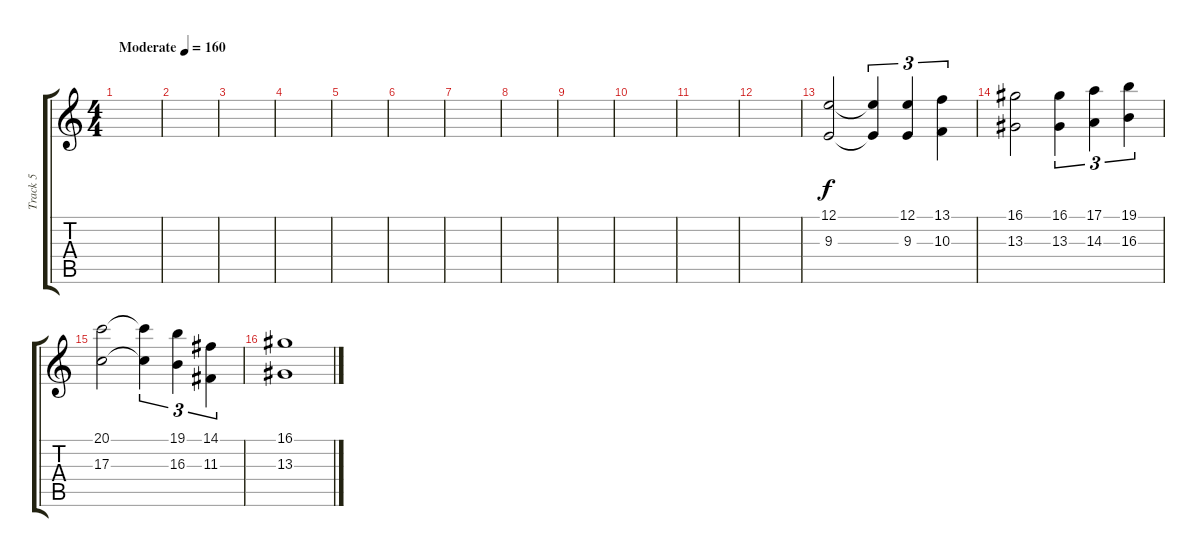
\track ("Track 5" "Track 5") {instrument stringensemble1}
\staff {score tabs}
\tuning (E4 B3 G3 D3 A2 E2) {hide}
\ts (4 4)
\tempo (160 "Moderate")
\clef g2
\ks c
|
|
|
|
|
|
|
|
|
|
|
|
(12.1 9.3).2 (12.1{t} 9.3{t}).4{tu (3 2)} (12.1 9.3).4{tu (3 2)} (13.1 10.3).4{tu (3 2)} |
(16.1 13.3).2 (16.1 13.3).4{tu (3 2)} (17.1 14.3).4{tu (3 2)} (19.1 16.3).4{tu (3 2)} |
(20.1 17.3).2 (20.1{t} 17.3{t}).4{tu (3 2)} (19.1 16.3).4{tu (3 2)} (14.1 11.3).4{tu (3 2)} |
(16.1 13.3).1
